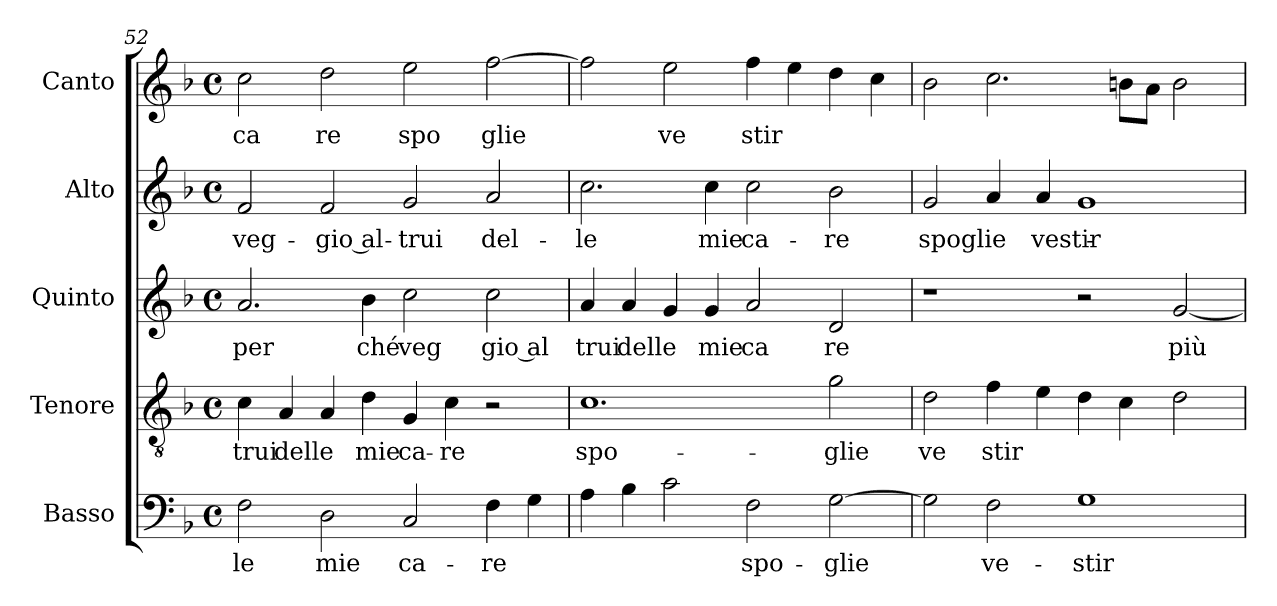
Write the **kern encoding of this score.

**kern	**text	**kern	**text	**kern	**text	**kern	**text	**kern	**text
*part5	*part5	*part4	*part4	*part3	*part3	*part2	*part2	*part1	*part1
*staff5	*staff5	*staff4	*staff4	*staff3	*staff3	*staff2	*staff2	*staff1	*staff1
*I"Basso	*	*I"Tenore	*	*I"Quinto	*	*I"Alto	*	*I"Canto	*
*clefF4	*	*clefGv2	*	*clefG2	*	*clefG2	*	*clefG2	*
*k[b-]	*	*k[b-]	*	*k[b-]	*	*k[b-]	*	*k[b-]	*
*F:	*	*F:	*	*F:	*	*F:	*	*F:	*
*M4/4	*	*M4/4	*	*M4/4	*	*M4/4	*	*M4/4	*
*met(c)	*	*met(c)	*	*met(c)	*	*met(c)	*	*met(c)	*
=52	=52	=52	=52	=52	=52	=52	=52	=52	=52
!	!LO:LY:b:cj	!	!LO:LY:b:cj	!	!LO:LY:b:cj	!	!LO:LY:b:cj	!	!LO:LY:b:cj
2F\	-le	4c\	-trui	2.a/	per	2f/	veg-	2cc\	ca
!	!	!	!LO:LY:b:cj	!	!	!	!	!	!
.	.	4A/	delle	.	.	.	.	.	.
!	!LO:LY:b:cj	!	!	!	!	!	!LO:LY:b:rj	!	!LO:LY:b:cj
2D\	mie	4A/	.	.	.	2f/	-gio al-	2dd\	re
!	!	!	!LO:LY:b:cj	!	!LO:LY:b:cj	!	!	!	!
.	.	4d\	mie	4b-\	ché	.	.	.	.
!	!LO:LY:b:cj	!	!LO:LY:b:cj	!	!LO:LY:b:cj	!	!LO:LY:b:cj	!	!LO:LY:b:cj
2C/	ca-	4G/	ca-	2cc\	veg	2g/	-trui	2ee\	spo
!	!	!	!LO:LY:b:cj	!	!	!	!	!	!
.	.	4c\	-re	.	.	.	.	.	.
!	!LO:LY:b:cj	!	!	!	!LO:LY:b:rj	!	!LO:LY:b:cj	!	!LO:LY:b
4F\	-re	2r	.	2cc\	gio al	2a/	del-	[>2ff\	glie
4G\	.	.	.	.	.	.	.	.	.
=53	=53	=53	=53	=53	=53	=53	=53	=53	=53
!	!	!	!LO:LY:b:cj	!	!LO:LY:b:cj	!	!LO:LY:b:cj	!	!
4A\	.	1.c	spo-	4a/	trui	2.cc\	-le	2ff\]	.
!	!	!	!	!	!LO:LY:b:cj	!	!	!	!
4B-\	.	.	.	4a/	delle	.	.	.	.
!	!	!	!	!	!	!	!	!	!LO:LY:b:cj
2c\	.	.	.	4g/	.	.	.	2ee\	ve
!	!	!	!	!	!LO:LY:b:cj	!	!LO:LY:b:cj	!	!
.	.	.	.	4g/	mie	4cc\	mie	.	.
!	!LO:LY:b:cj	!	!	!	!LO:LY:b:cj	!	!LO:LY:b:cj	!	!LO:LY:b
2F\	spo-	.	.	2a/	ca	2cc\	ca-	4ff\	stir
.	.	.	.	.	.	.	.	4ee\	.
!	!LO:LY:b	!	!LO:LY:b:cj	!	!LO:LY:b:cj	!	!LO:LY:b:cj	!	!
[>2G\	-glie	2g\	-glie	2d/	re	2b-\	-re	4dd\	.
.	.	.	.	.	.	.	.	4cc\	.
!!LO:LB:g=z
=54	=54	=54	=54	=54	=54	=54	=54	=54	=54
!	!	!	!LO:LY:b:cj	!	!	!	!LO:LY:b	!	!
*	*	*	*	*	*	*	*	*^	*
2G\]	.	2d\	ve	1r	.	2g/	spoglie	2b-\	2ryy	.
!	!LO:LY:b:cj	!	!LO:LY:b	!	!	!	!	!	!	!
2F\	ve-	4f\	stir	.	.	4a/	.	2.cc\	32ryy	.
.	.	.	.	.	.	.	.	.	1ryy	.
!	!	!	!	!	!	!	!LO:LY:b	!	!	!
.	.	4e\	.	.	.	4a/	vestir-	.	.	.
!	!LO:LY:b:cj	!	!	!	!	!	!	!	!	!
1G	-stir-	4d\	.	2r	.	1g	.	.	.	.
.	.	4c\	.	.	.	.	.	8b\L	.	.
.	.	.	.	.	.	.	.	8a\J	.	.
!	!	!	!	!	!LO:LY:b	!	!	!	!	!
.	.	2d\	.	[<2g/	più	.	.	2b\	.	.
.	.	.	.	.	.	.	.	.	4...ryy	.
*	*	*	*	*	*	*	*	*v	*v	*
=	=	=	=	=	=	=	=	=	=
*-	*-	*-	*-	*-	*-	*-	*-	*-	*-
